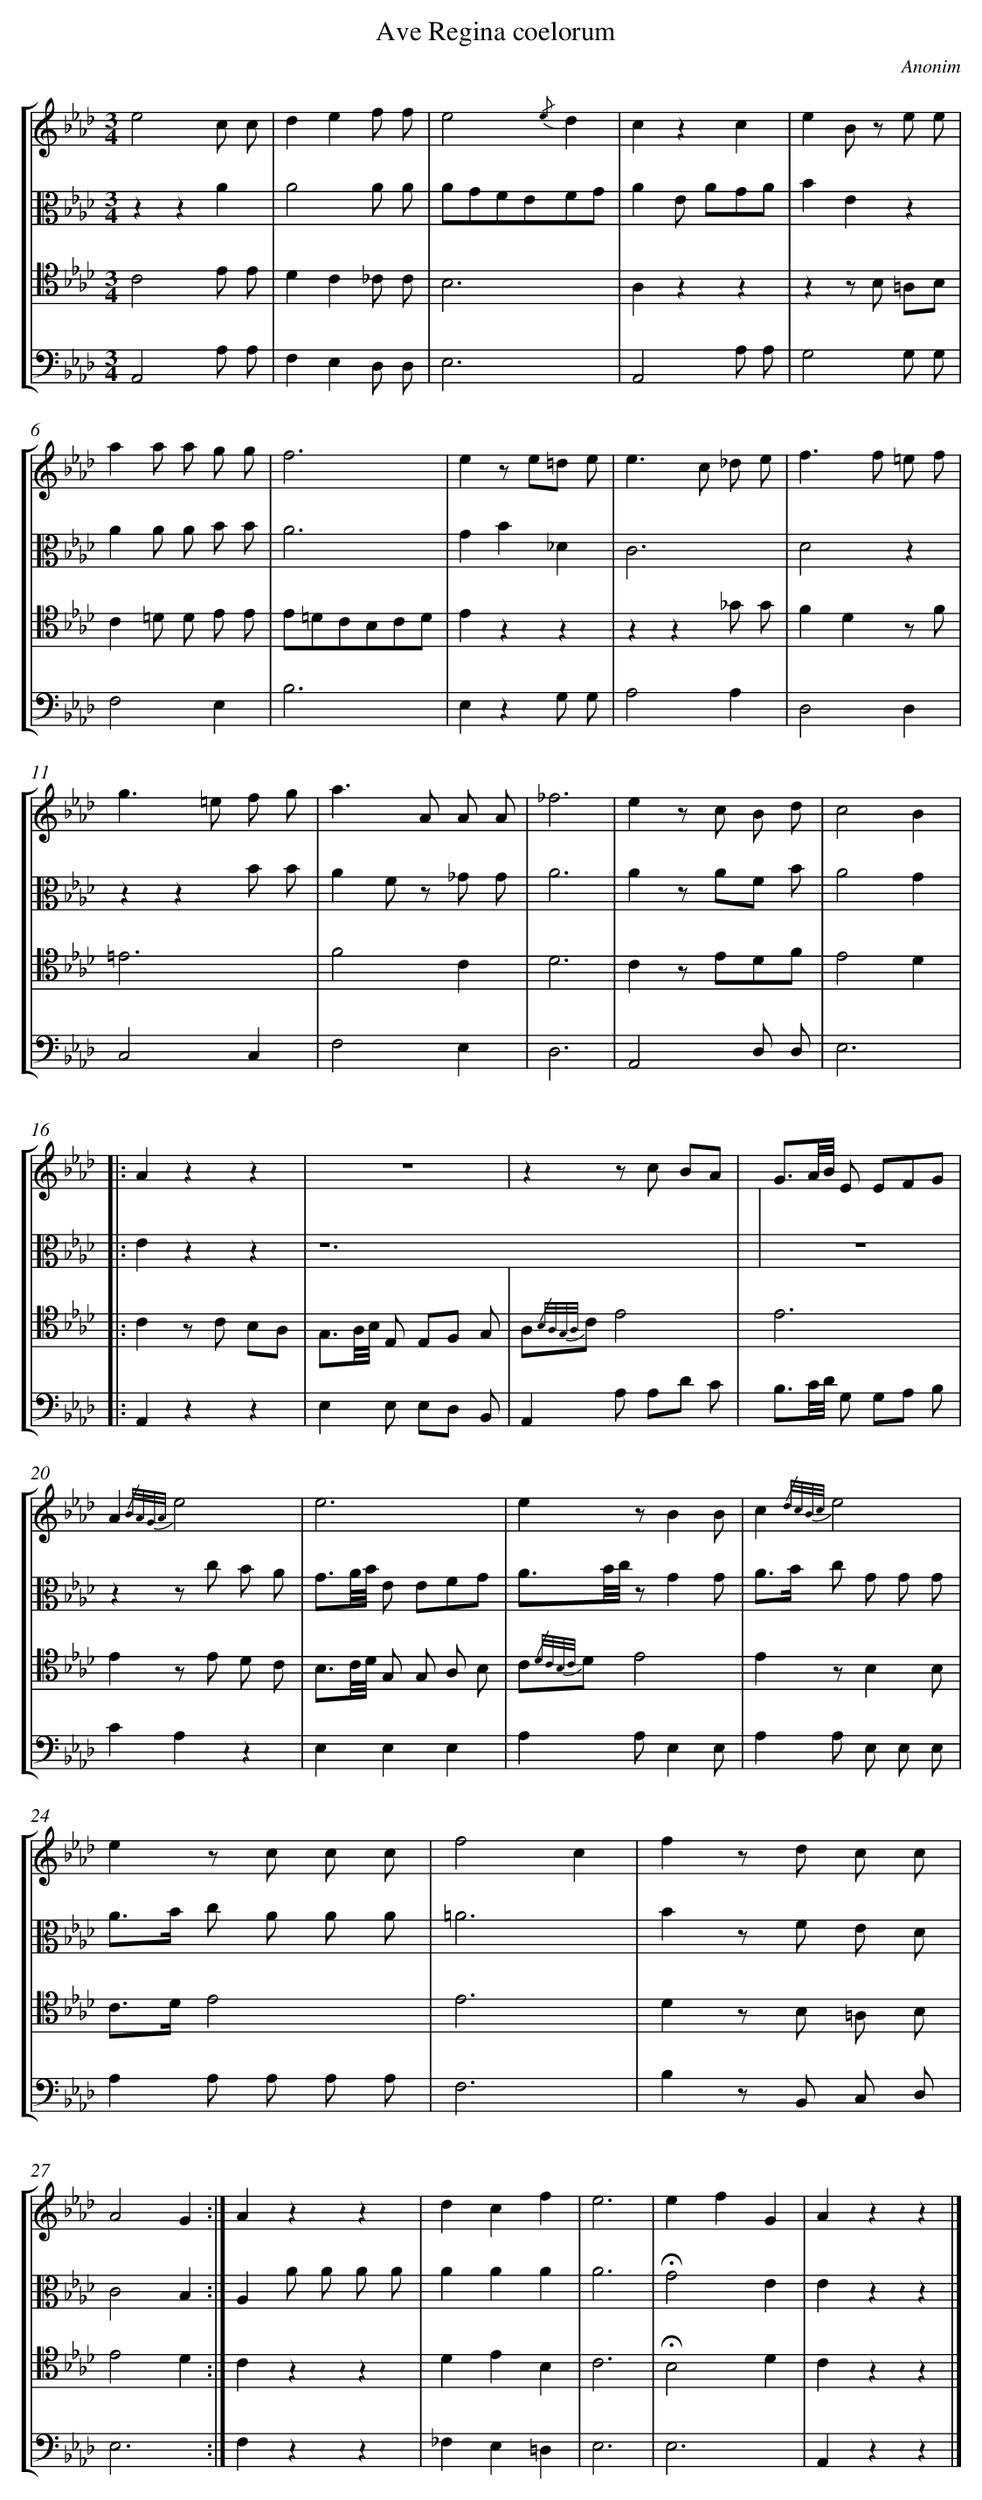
X:1
T: Ave Regina coelorum
C: Anonim
L: 1/8
M: 3/4
%%staves [1 2 3 4]
V: 1
V: 2 clef=alto
V: 3 clef=tenor
V: 4 clef=bass
K: Ab
[V:1] e4c c |
[V:2] z2z2A2 |
[V:3] C4E E |
[V:4] A,,4A, A, |
[V:1] d2e2f f |
[V:2] A4A A |
[V:3] D2C2_C C |
[V:4] F,2E,2D, D, |
[V:1] e4{/e}d2 |
[V:2] AGFEFG |
[V:3] B,6 |
[V:4] E,6 |
[V:1] c2z2c2 |
[V:2] A2E AGA |
[V:3] A,2z2z2 |
[V:4] A,,4A, A, |
[V:1] e2B z e e |
[V:2] B2E2z2 |
[V:3] z2z B, =A,B, |
[V:4] G,4G, G, |
[V:1] a2a a g g |
[V:2] A2A A B B |
[V:3] C2=D D E E |
[V:4] F,4E,2 |
[V:1] f6 |
[V:2] A6 |
[V:3] E=DCB,CD |
[V:4] B,6 |
[V:1] e2z e=d e |
[V:2] G2B2_D2 |
[V:3] E2z2z2 |
[V:4] E,2z2G, G, |
[V:1] e2>c2 _d e |
[V:2] C6 |
[V:3] z2z2_G G |
[V:4] A,4A,2 |
[V:1] f2>f2 =e f |
[V:2] D4z2 |
[V:3] F2D2z F |
[V:4] D,4D,2 |
[V:1] g2>=e2 f g |
[V:2] z2z2B B |
[V:3] =E6 |
[V:4] C,4C,2 |
[V:1] a2>A2 A A |
[V:2] A2F z _G G |
[V:3] F4C2 |
[V:4] F,4E,2 |
[V:1] _f6 |
[V:2] A6 |
[V:3] D6 |
[V:4] D,6 |
[V:1] e2z c B d |
[V:2] A2z AF B |
[V:3] C2z EDF |
[V:4] A,,4D, D, |
[V:1] c4B2 ]|:
[V:2] A4G2 ]|:
[V:3] E4D2 ]|:
[V:4] E,6 ]|:
[V:1] A2z2z2 |
[V:2] E2z2z2 |
[V:3] C2z C B,A, |
[V:4] A,,2z2z2 |
[V:1] z6 |
[V:2] z12 |
[V:3] G,3/A,//B,// E, E,F, G, |
[V:4] E,2E, E,D, B,, |
[V:1] z2z c BA |
[V:2]  |
[V:3] A,{/B,/A,/G,/A,/}CE4 |
[V:4] A,,2A, A,D C |
[V:1] G3/A//B// E EFG |
[V:2] z6 |
[V:3] E6 |
[V:4] B,3/C//D// G, G,A, B, |
[V:1] A2{/B/A/G/A/}e4 |
[V:2] z2z c B A |
[V:3] E2z E D C |
[V:4] C2A,2z2 |
[V:1] e6 |
[V:2] G3/A//B// E EFG |
[V:3] B,3/C//D// G, G, A, B, |
[V:4] E,2E,2E,2 |
[V:1] e2zB2B |
[V:2] A3/B//c// zG2G |
[V:3] C{/D/C/B,/C/}DE4 |
[V:4] A,2A,E,2E, |
[V:1] c2{/d/c/B/c/}e4 |
[V:2] A>B c G G G |
[V:3] E2zB,2B, |
[V:4] A,2A, E, E, E, |
[V:1] e2z c c c |
[V:2] A>B c A A A |
[V:3] C>DE4 |
[V:4] A,2A, A, A, A, |
[V:1] f4c2 |
[V:2] =A6 |
[V:3] E6 |
[V:4] F,6 |
[V:1] f2z d c c |
[V:2] B2z F E D |
[V:3] D2z B, =A, B, |
[V:4] B,2z B,, C, D, |
[V:1] A4G2 :|]
[V:2] C4B,2 :|]
[V:3] E4D2 :|]
[V:4] E,6 :|]
[V:1] A2z2z2 |
[V:2] A,2A A A A |
[V:3] C2z2z2 |
[V:4] F,2z2z2 |
[V:1] d2c2f2 |
[V:2] A2A2A2 |
[V:3] D2E2B,2 |
[V:4] _F,2E,2=D,2 |
[V:1] e6 |
[V:2] A6 |
[V:3] C6 |
[V:4] E,6 |
[V:1] e2f2G2 |
[V:2] !fermata!G4E2 |
[V:3] !fermata!B,4D2 |
[V:4] E,6 |
[V:1] A2z2z2 |]
[V:2] E2z2z2 |]
[V:3] C2z2z2 |]
[V:4] A,,2z2z2 |]
